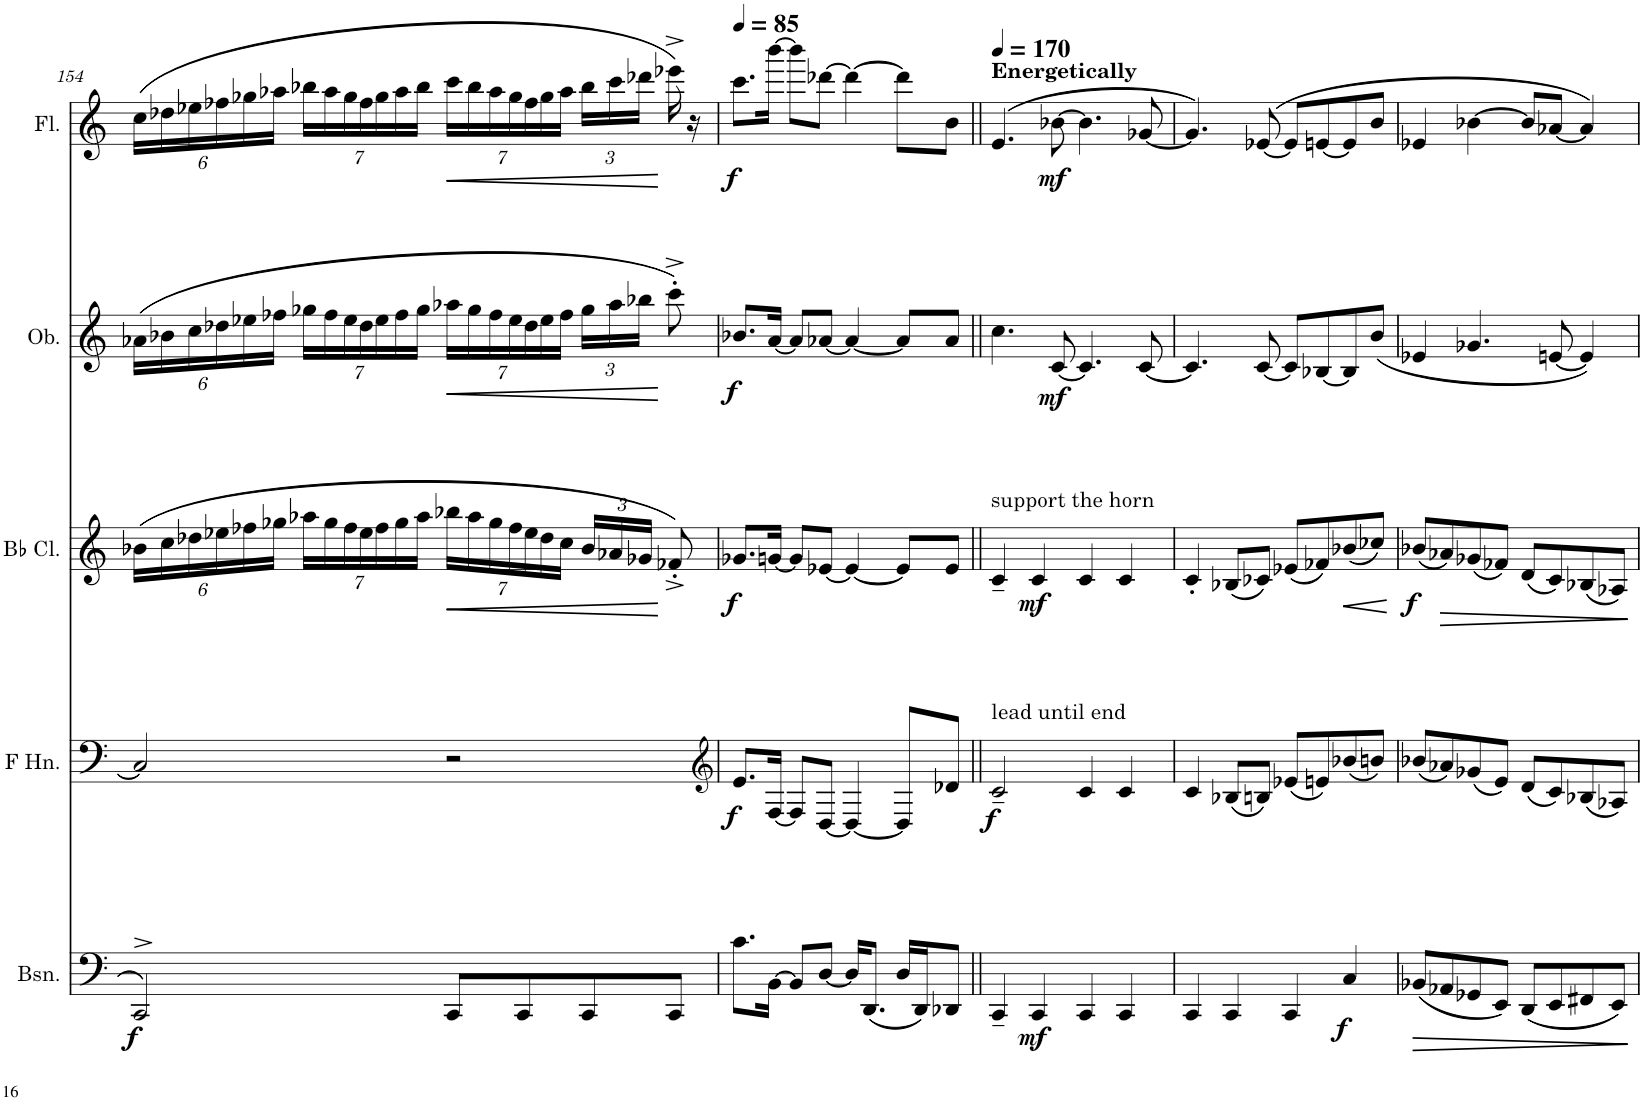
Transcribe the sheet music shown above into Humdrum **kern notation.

**kern	**dynam	**kern	**dynam	**kern	**dynam	**kern	**dynam	**kern	**dynam
*part5	*part5	*part4	*part4	*part3	*part3	*part2	*part2	*part1	*part1
*staff5	*staff5	*staff4	*staff4	*staff3	*staff3	*staff2	*staff2	*staff1	*staff1
*I"Bassoon	*	*I"Horn in F	*	*I"Bb Clarinet	*	*I"English Horn	*	*I"Flute	*
*I'Bsn.	*	*	*	*I'Bb Cl.	*	*I'E. Hn.	*	*I'Fl.	*
!!LO:PB:g=z
*clefF4	*	*clefF4	*	*clefG2	*	*clefG2	*	*clefG2	*
*	*	*ITrd4c7	*	*ITrd1c2	*	*ITrd4c7	*	*	*
*k[]	*	*k[]	*	*k[]	*	*k[]	*	*k[]	*
*M4/4	*	*M4/4	*	*M4/4	*	*M4/4	*	*M4/4	*
*	*	*	*	*Xbrackettup	*	*Xbrackettup	*	*Xbrackettup	*
=154	=154	=154	=154	=154	=154	=154	=154	=154	=154
!	!LO:DY:b	!	!	!	!	!	!	!	!
2CC^>/	f	2C/]	.	(24b-X\LL	.	(24a-X\LL	.	(24cc\LL	.
.	.	.	.	24cc\	.	24b-X\	.	24dd-X\	.
.	.	.	.	24dd-X\	.	24cc\	.	24ee-X\	.
.	.	.	.	24ee-X\	.	24dd-X\	.	24ff-X\	.
.	.	.	.	24ff-X\	.	24ee-X\	.	24gg-X\	.
.	.	.	.	24gg-X\JJ	.	24ff-X\JJ	.	24aa-X\JJ	.
.	.	.	.	28aa-X\LL	.	28gg-X\LL	.	28bb-X\LL	.
.	.	.	.	28gg-\	.	28ff-\	.	28aa-\	.
.	.	.	.	28ff-\	.	28ee-\	.	28gg-\	.
.	.	.	.	28ee-\	.	28dd-\	.	28ff-\	.
.	.	.	.	28ff-\	.	28ee-\	.	28gg-\	.
.	.	.	.	28gg-\	.	28ff-\	.	28aa-\	.
.	.	.	.	28aa-\JJ	.	28gg-\JJ	.	28bb-\JJ	.
!	!	!	!	!	!LO:HP:b	!	!	!	!LO:HP:b
8CC/L	.	2r	.	28bb-X\LL	<	28aa-X\LL	.	28ccc\LL	<
.	.	.	.	28aa-\	.	28gg-\	.	28bb-\	.
.	.	.	.	28gg-\	.	28ff-\	.	28aa-\	.
.	.	.	.	28ff-\	.	28ee-\	.	28gg-\	.
8CC/	.	.	.	.	.	.	.	.	.
.	.	.	.	28ee-\	.	28dd-\	.	28ff-\	.
.	.	.	.	28dd-\	.	28ee-\	.	28gg-\	.
.	.	.	.	28cc\JJ	.	28ff-\JJ	.	28aa-\JJ	.
8CC/	.	.	.	24b-/LL	.	24gg-\LL	.	24bb-\LL	.
.	.	.	.	24a-X/	.	24aa-\	.	24ccc\	.
.	.	.	.	24g-X/JJ	.	24bb-X\JJ	.	24ddd-X\JJ	.
8CC/J	.	.	.	8f-X'^/)	.	8ccc'^\)	.	16eee-X^\)	[
.	.	.	.	.	.	.	.	16r	.
=155	=155	=155	=155	=155	=155	=155	=155	=155	=155
*	*	*clefG2	*	*	*	*	*	*	*
*	*	*	*	*	*	*	*	*MM85	*
!	!	!	!LO:DY:b	!	!LO:DY:b	!	!LO:DY:b	!	!LO:DY:b
8.c\L	.	8.e/L	f	8.g-X/L	f	8.b-X/L	f	8.ccc\L	f
[16BB\Jk	.	[16F/Jk	.	[16gn/Jk	.	[16a/Jk	.	[16bbb\Jk	.
8BB/L]	.	8F/L]	.	8g/L]	.	8a/L]	.	8bbb\L]	.
[8D/J	.	[8D/J	.	[8e-X/J	.	[8a-X/J	.	[8ddd-X\J	.
16D/KL]	.	4D/_	.	4e-/_	.	4a-/_	.	4ddd-\_	.
(8.DD/J	.	.	.	.	.	.	.	.	.
16D/LL	.	8D/L]	.	8e-/L]	.	8a-/L]	.	8ddd-\L]	.
16DD/J)	.	.	.	.	.	.	.	.	.
8DD-X/J	.	8d-X/J	.	8e-/J	.	8a-/J	.	8b\J	.
=156||	=156||	=156||	=156||	=156||	=156||	=156||	=156||	=156||	=156||
*	*	*	*	*	*	*	*	*MM170	*
!	!	!	!	!	!	!	!	!LO:TX:a:B:t=Energetically	!
!	!	!	!	!LO:TX:a:t=support the horn	!	!	!	!	!
!	!	!LO:TX:a:t=lead until end	!	!	!	!	!	!	!
!	!	!	!LO:DY:b	!	!	!	!	!	!
4CC~/	.	2c~/	f	4c~/	.	4.cc\	.	(4.e/	.
!	!LO:DY:b	!	!	!	!LO:DY:b	!	!	!	!
4CC/	mf	.	.	4c/	mf	.	.	.	.
!	!	!	!	!	!	!	!LO:DY:b	!	!LO:DY:b
.	.	.	.	.	.	[8c/	mf	[8b-X\	mf
4CC/	.	4c/	.	4c/	.	4.c/]	.	4.b-\]	.
4CC/	.	4c/	.	4c/	.	.	.	.	.
.	.	.	.	.	.	[8c/	.	[8g-X/	.
=157	=157	=157	=157	=157	=157	=157	=157	=157	=157
4CC/	.	4c/	.	4c'/	.	4.c/]	.	4.g-/])	.
4CC/	.	(8B-X/L	.	(8B-X/L	.	.	.	.	.
.	.	8Bn/J)	.	8c-X/J)	.	[8c/	.	([8e-X/	.
4CC/	.	(8e-X/L	.	(8e-X/L	.	8c/L]	.	8e-/L]	.
.	.	8en/)	.	8f-X/)	.	[8B-X/	.	[8en/	.
!	!LO:DY:b	!	!	!	!LO:HP:b	!	!	!	!
4C/	f	(8b-X/	.	(8b-X/	<	8B-/]	.	8e/]	.
.	.	8bn/J)	.	8cc-X/J)	.	(8b/J	.	8b/J	.
.	.	.	.	.	[	.	.	.	.
=158	=158	=158	=158	=158	=158	=158	=158	=158	=158
!	!	!	!	!	!LO:DY:b	!	!	!	!
(8BB-X/L	.	(8b-X/L	.	(8b-X/L	f	4e-X/	.	4e-X/	.
8AA-X/	.	8a-X/)	.	8a-X/)	.	.	.	.	.
8GG-X/	.	(8g-X/	.	(8g-X/	.	4.g-X/	.	[4b-X\	.
8EE/J)	.	8e/J)	.	8f-X/J)	.	.	.	.	.
(8DD/L	.	(8d/L	.	(8d/L	.	.	.	8b-/L]	.
8EE/	.	8c/)	.	8c/)	.	[8en/	.	[8a-X/J	.
8FF#X/	.	(8B-X/	.	(8B-X/	.	4e/])	.	4a-/])	.
8EE/J)	.	8A-X/J)	.	8A-X/J)	.	.	.	.	.
.	.	.	.	.	[	.	.	.	.
=	=	=	=	=	=	=	=	=	=
*-	*-	*-	*-	*-	*-	*-	*-	*-	*-
